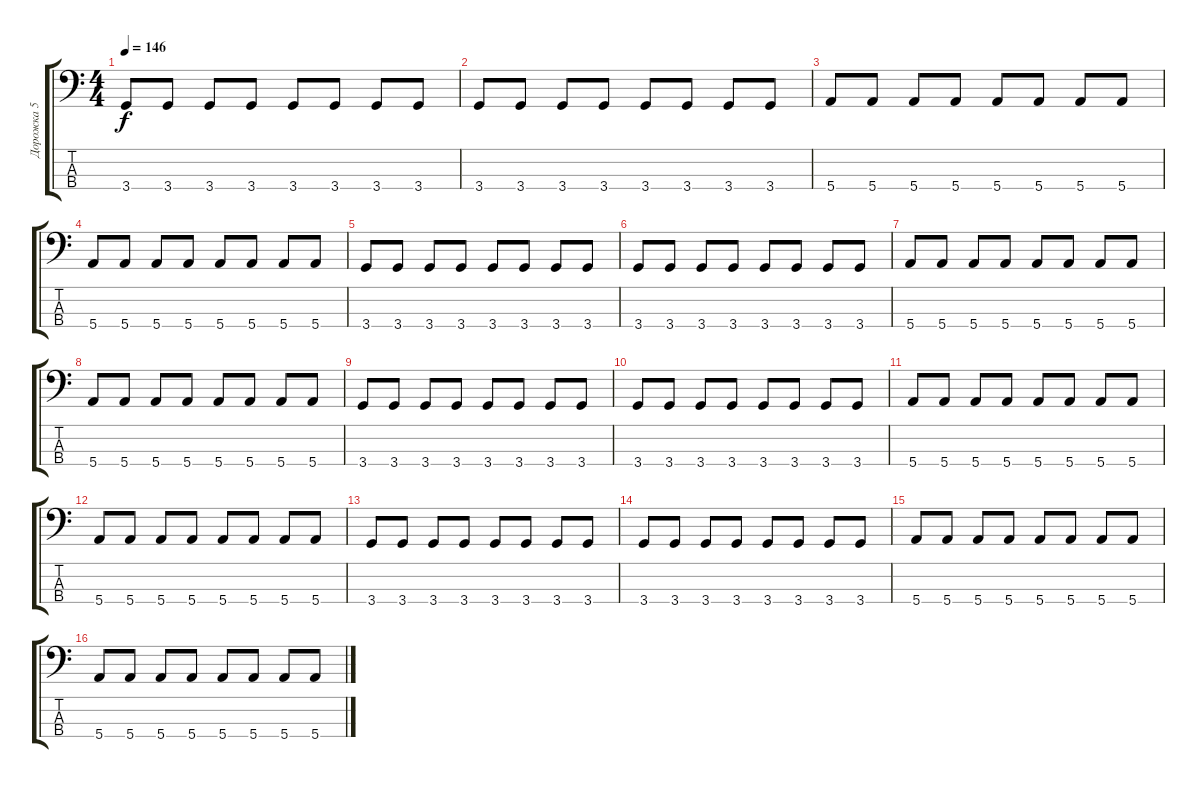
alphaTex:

\track ("Дорожка 5" "Дорожка 5") {instrument electricbassfinger}
\staff {score tabs}
\tuning (G2 D2 A1 E1) {hide}
\ts (4 4)
\tempo 146
\clef f4
\ks c
3.4.8{dy f} 3.4.8 3.4.8 3.4.8 3.4.8 3.4.8 3.4.8 3.4.8 |
3.4.8 3.4.8 3.4.8 3.4.8 3.4.8 3.4.8 3.4.8 3.4.8 |
5.4.8 5.4.8 5.4.8 5.4.8 5.4.8 5.4.8 5.4.8 5.4.8 |
5.4.8 5.4.8 5.4.8 5.4.8 5.4.8 5.4.8 5.4.8 5.4.8 |
3.4.8 3.4.8 3.4.8 3.4.8 3.4.8 3.4.8 3.4.8 3.4.8 |
3.4.8 3.4.8 3.4.8 3.4.8 3.4.8 3.4.8 3.4.8 3.4.8 |
5.4.8 5.4.8 5.4.8 5.4.8 5.4.8 5.4.8 5.4.8 5.4.8 |
5.4.8 5.4.8 5.4.8 5.4.8 5.4.8 5.4.8 5.4.8 5.4.8 |
3.4.8 3.4.8 3.4.8 3.4.8 3.4.8 3.4.8 3.4.8 3.4.8 |
3.4.8 3.4.8 3.4.8 3.4.8 3.4.8 3.4.8 3.4.8 3.4.8 |
5.4.8 5.4.8 5.4.8 5.4.8 5.4.8 5.4.8 5.4.8 5.4.8 |
5.4.8 5.4.8 5.4.8 5.4.8 5.4.8 5.4.8 5.4.8 5.4.8 |
3.4.8 3.4.8 3.4.8 3.4.8 3.4.8 3.4.8 3.4.8 3.4.8 |
3.4.8 3.4.8 3.4.8 3.4.8 3.4.8 3.4.8 3.4.8 3.4.8 |
5.4.8 5.4.8 5.4.8 5.4.8 5.4.8 5.4.8 5.4.8 5.4.8 |
5.4.8 5.4.8 5.4.8 5.4.8 5.4.8 5.4.8 5.4.8 5.4.8
